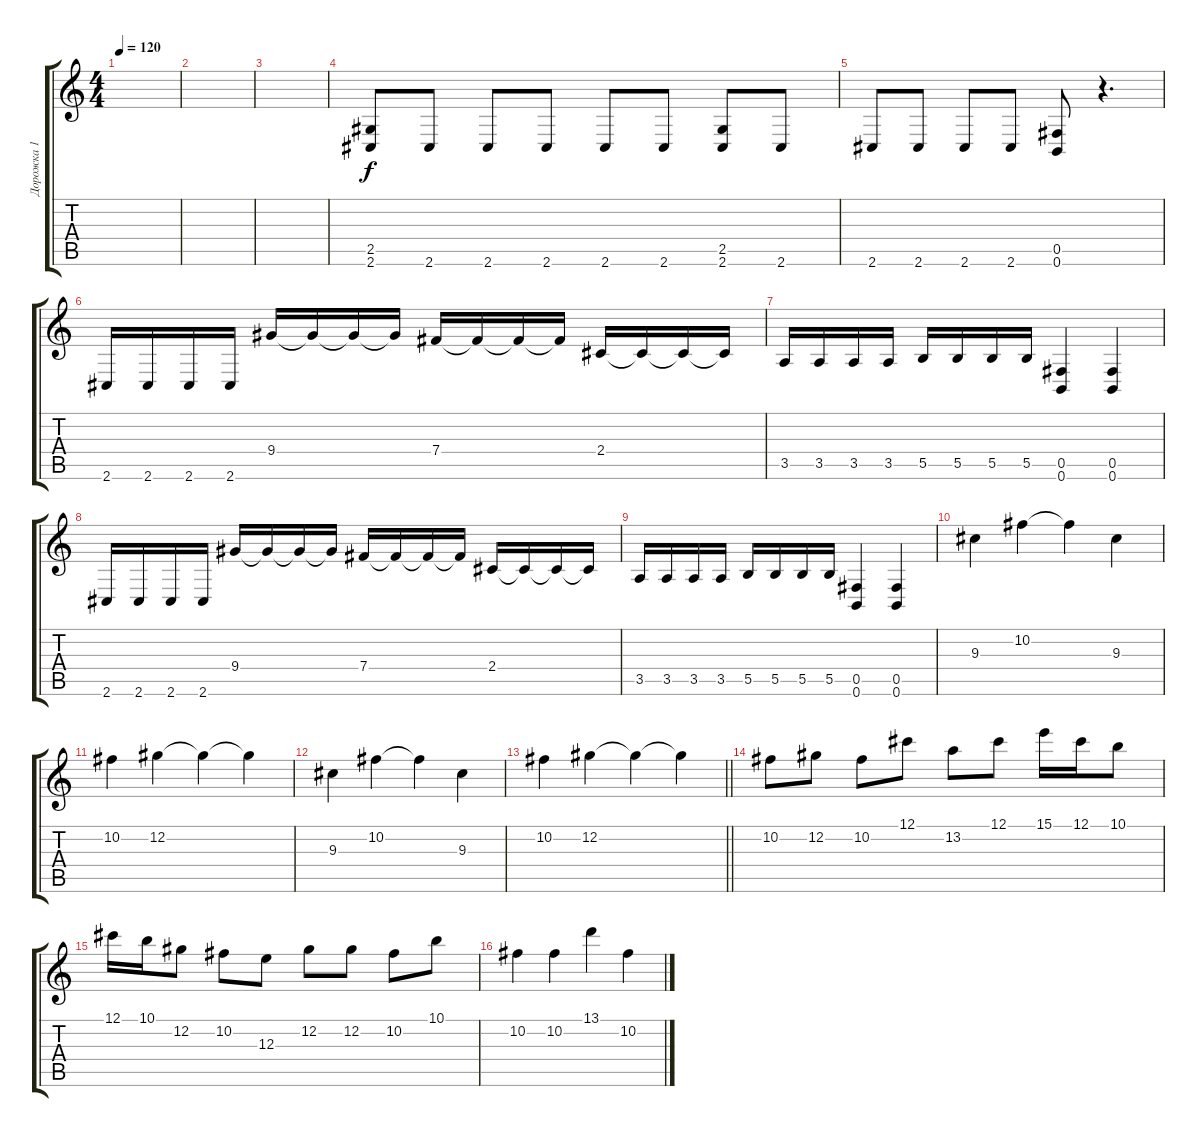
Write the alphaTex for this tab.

\track ("Дорожка 1" "Дорожка 1") {instrument distortionguitar}
\staff {score tabs}
\tuning (Db4 Ab3 E3 B2 Gb2 B1) {hide}
\ts (4 4)
\tempo 120
\clef g2
\ks c
|
|
|
(2.5 2.6).8 2.6.8 2.6.8 2.6.8 2.6.8 2.6.8 (2.5 2.6).8 2.6.8 |
2.6.8 2.6.8 2.6.8 2.6.8 (0.5 0.6).8 r.4{d} |
2.6.16 2.6.16 2.6.16 2.6.16 9.4.16 9.4{t}.16 9.4{t}.16 9.4{t}.16 7.4.16 7.4{t}.16 7.4{t}.16 7.4{t}.16 2.4.16 2.4{t}.16 2.4{t}.16 2.4{t}.16 |
3.5.16 3.5.16 3.5.16 3.5.16 5.5.16 5.5.16 5.5.16 5.5.16 (0.5 0.6).4 (0.5 0.6).4 |
2.6.16 2.6.16 2.6.16 2.6.16 9.4.16 9.4{t}.16 9.4{t}.16 9.4{t}.16 7.4.16 7.4{t}.16 7.4{t}.16 7.4{t}.16 2.4.16 2.4{t}.16 2.4{t}.16 2.4{t}.16 |
3.5.16 3.5.16 3.5.16 3.5.16 5.5.16 5.5.16 5.5.16 5.5.16 (0.5 0.6).4 (0.5 0.6).4 |
9.3.4 10.2.4 10.2{t}.4 9.3.4 |
10.2.4 12.2.4 12.2{t}.4 12.2{t}.4 |
9.3.4 10.2.4 10.2{t}.4 9.3.4 |
\barLineRight lightlight
10.2.4 12.2.4 12.2{t}.4 12.2{t}.4 |
\section ("" " ")
10.2.8 12.2.8 10.2.8 12.1.8 13.2.8 12.1.8 15.1.16 12.1.16 10.1.8 |
12.1.16 10.1.16 12.2.8 10.2.8 12.3.8 12.2.8 12.2.8 10.2.8 10.1.8 |
10.2.4 10.2.4 13.1.4 10.2.4
